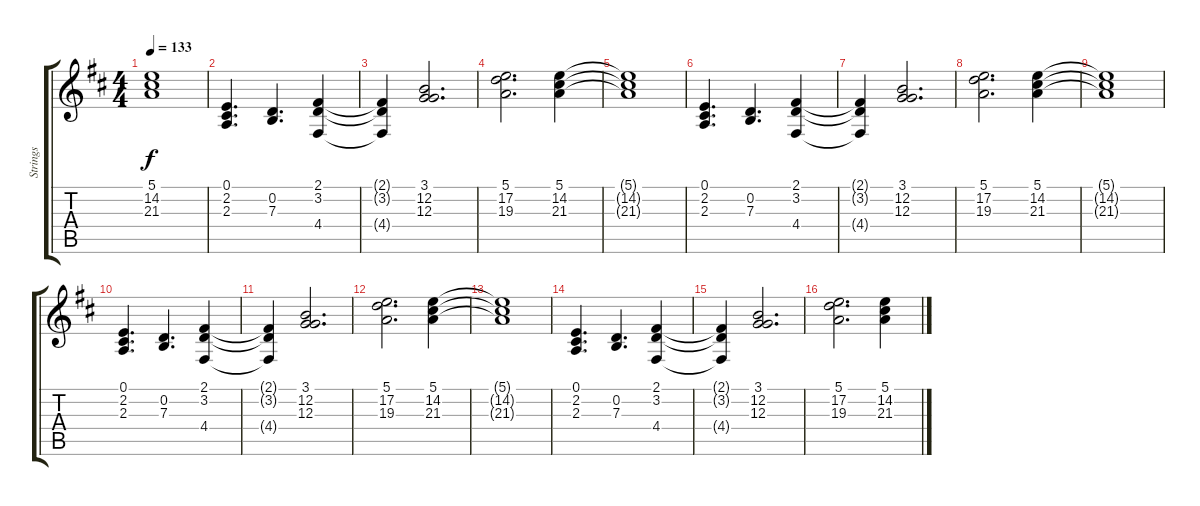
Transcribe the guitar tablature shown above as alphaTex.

\track ("Strings" "Strings") {instrument stringensemble2}
\staff {score tabs}
\tuning (E4 B3 G3 D3 A2 E2) {hide}
\ts (4 4)
\tempo 133
\clef g2
\ks d
(5.1{t} 14.2{t} 21.3{t}).1{dy f} |
(0.1 2.2 2.3).4{d} (0.2 7.3).4{d} (2.1 3.2 4.4).4 |
(2.1{t} 3.2{t} 4.4{t}).4 (3.1 12.2 12.3).2{d} |
(5.1 17.2 19.3).2{d} (5.1 14.2 21.3).4 |
(5.1{t} 14.2{t} 21.3{t}).1 |
(0.1 2.2 2.3).4{d} (0.2 7.3).4{d} (2.1 3.2 4.4).4 |
(2.1{t} 3.2{t} 4.4{t}).4 (3.1 12.2 12.3).2{d} |
(5.1 17.2 19.3).2{d} (5.1 14.2 21.3).4 |
(5.1{t} 14.2{t} 21.3{t}).1 |
(0.1 2.2 2.3).4{d} (0.2 7.3).4{d} (2.1 3.2 4.4).4 |
(2.1{t} 3.2{t} 4.4{t}).4 (3.1 12.2 12.3).2{d} |
(5.1 17.2 19.3).2{d} (5.1 14.2 21.3).4 |
(5.1{t} 14.2{t} 21.3{t}).1 |
(0.1 2.2 2.3).4{d} (0.2 7.3).4{d} (2.1 3.2 4.4).4 |
(2.1{t} 3.2{t} 4.4{t}).4 (3.1 12.2 12.3).2{d} |
(5.1 17.2 19.3).2{d} (5.1 14.2 21.3).4
